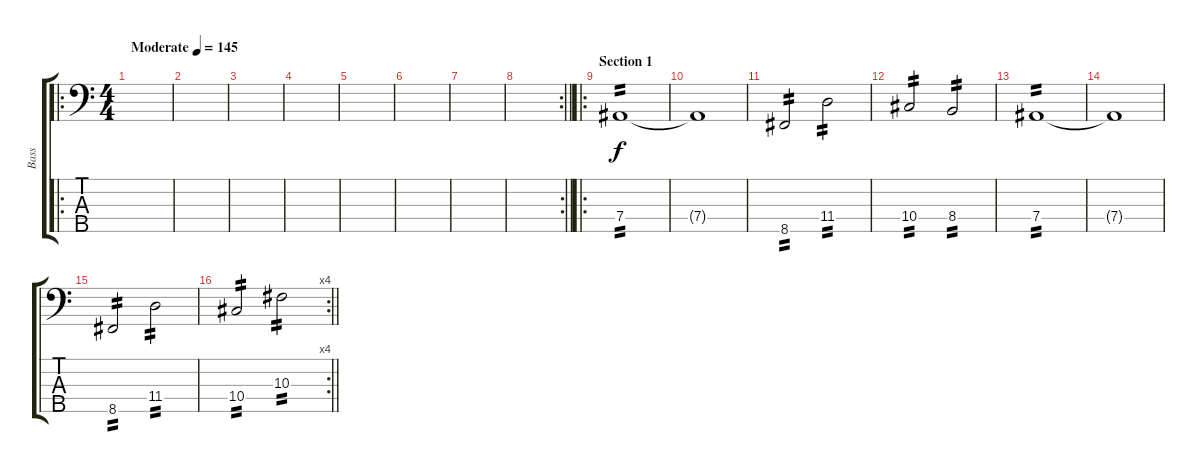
\track ("Bass" "Bass") {instrument electricbasspick}
\staff {score tabs}
\tuning (Gb2 Db2 Ab1 Eb1 Bb0) {hide}
\ro
\ts (4 4)
\tempo (145 "Moderate")
\clef f4
\ks c
|
|
|
|
|
|
|
\rc 2
\barLineRight lightlight
|
\ro
\section ("" "Section 1")
7.4.1{tp 2} |
7.4{t}.1 |
8.5.2{tp 2} 11.4.2{tp 2} |
10.4.2{tp 2} 8.4.2{tp 2} |
7.4.1{tp 2} |
7.4{t}.1 |
8.5.2{tp 2} 11.4.2{tp 2} |
\rc 4
\barLineRight lightlight
10.4.2{tp 2} 10.3.2{tp 2}
